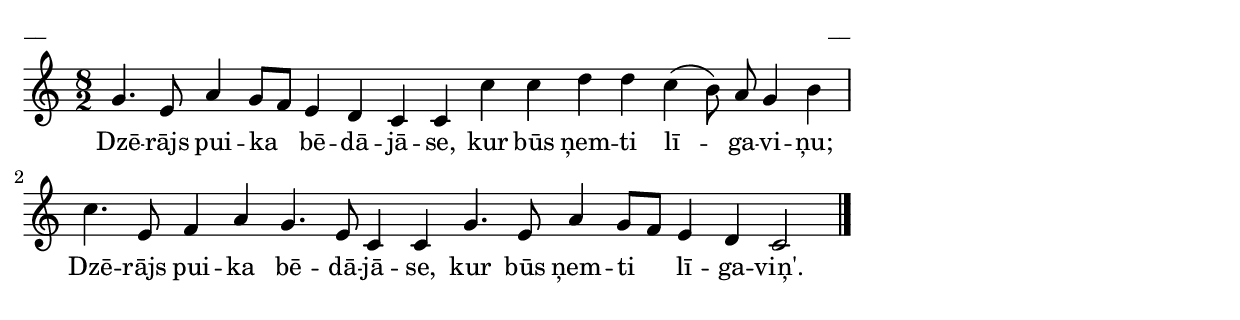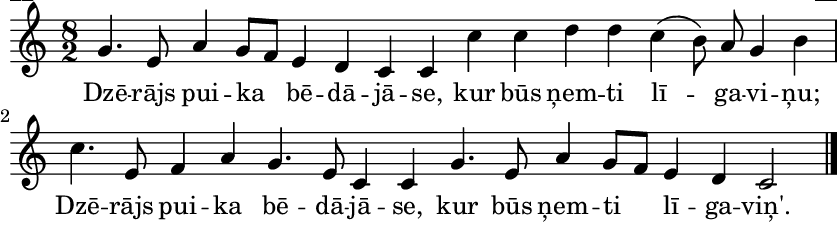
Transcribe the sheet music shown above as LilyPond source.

\version "2.13.18"
#(ly:set-option 'crop #t)

%\header {
%    title = "Dzērājs puika bēdājās"
%}
% Budēlīši, p.102
\paper {
line-width = 14\cm
left-margin = 0.4\cm
between-system-padding = 0.1\cm
between-system-space = 0.1\cm
}
\layout {
indent = #0
ragged-last = ##f
}


voiceA = \relative c' {
\clef "treble"
\key c \major
\time 8/2
g'4. e8 a4 g8[ f] e4 d c c c' c d d c( b8) a g4 b | 
c4. e,8 f4 a g4. e8 c4 c g'4. e8 a4 g8[ f] e4 d c2 
\bar "|." 
} 

lyricA = \lyricmode {
Dzē -- rājs pui -- ka bē -- dā -- jā -- se, kur būs ņem -- ti lī -- ga -- vi -- ņu; 
Dzē -- rājs pui -- ka bē -- dā -- jā -- se, kur būs ņem -- ti lī -- ga -- viņ'.
}

fullScore = <<
\new Staff {
<<
\new Voice = "voiceA" { \oneVoice \autoBeamOff \voiceA }
\new Lyrics \lyricsto "voiceA" \lyricA
>>
}
>>

\score {
\fullScore
\header { piece = "__" opus = "__" }
}
\markup { \with-color #(x11-color 'white) \sans \smaller "__" }
\score {
\unfoldRepeats
\fullScore
\midi {
\context { \Staff \remove "Staff_performer" }
\context { \Voice \consists "Staff_performer" }
}
}


